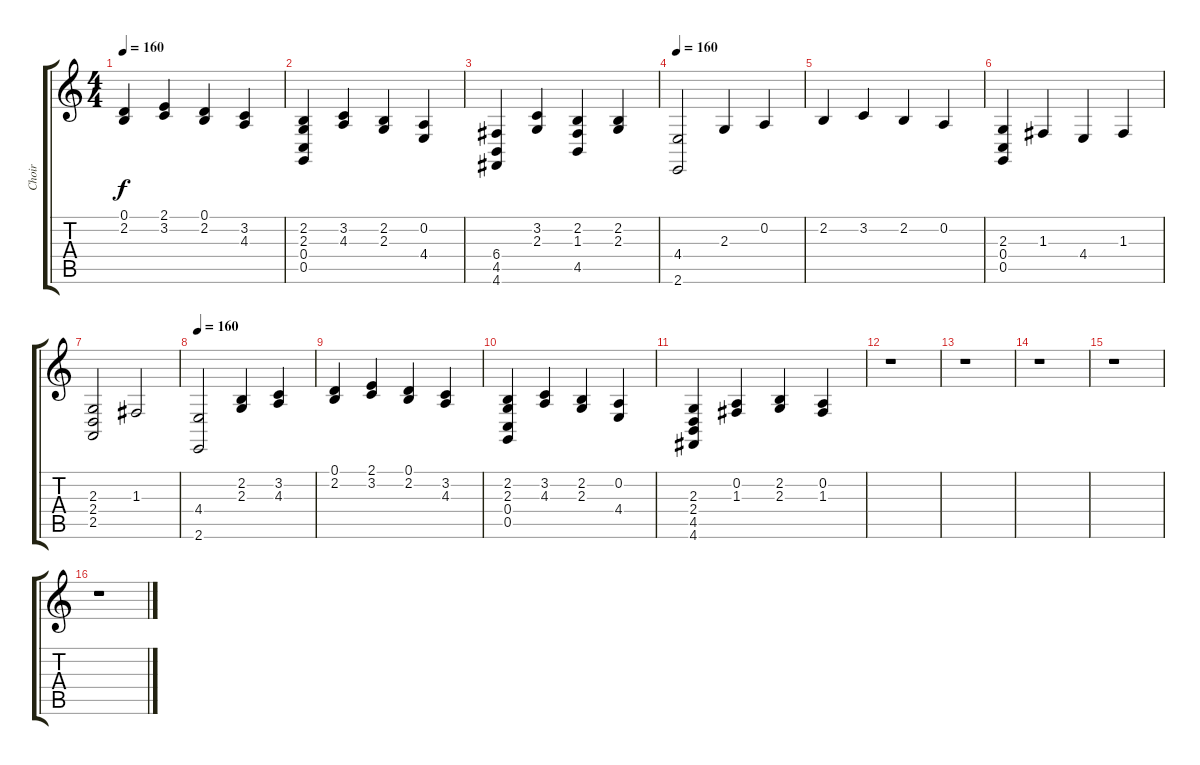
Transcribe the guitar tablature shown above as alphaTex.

\track ("Choir" "Choir") {instrument choiraahs}
\staff {score tabs}
\tuning (D4 A3 F3 C3 G2 D2) {hide}
\ts (4 4)
\tempo 160
\clef g2
\ks c
(0.1 2.2).4{dy f} (2.1 3.2).4 (0.1 2.2).4 (3.2 4.3).4 |
(2.2 2.3 0.4 0.5).4 (3.2 4.3).4 (2.2 2.3).4 (0.2 4.4).4 |
(6.4 4.5 4.6).4 (3.2 2.3).4 (2.2 1.3 4.5).4 (2.2 2.3).4 |
\tempo 160
(4.4 2.6).2 2.3.4 0.2.4 |
2.2.4 3.2.4 2.2.4 0.2.4 |
(2.3 0.4 0.5).4 1.3.4 4.4.4 1.3.4 |
(2.3 2.4 2.5).2 1.3.2 |
\tempo 160
(4.4 2.6).2 (2.2 2.3).4 (3.2 4.3).4 |
(0.1 2.2).4 (2.1 3.2).4 (0.1 2.2).4 (3.2 4.3).4 |
(2.2 2.3 0.4 0.5).4 (3.2 4.3).4 (2.2 2.3).4 (0.2 4.4).4 |
(2.3 2.4 4.5 4.6).4 (0.2 1.3).4 (2.2 2.3).4 (0.2 1.3).4 |
r.1 |
r.1 |
r.1 |
r.1 |
r.1
